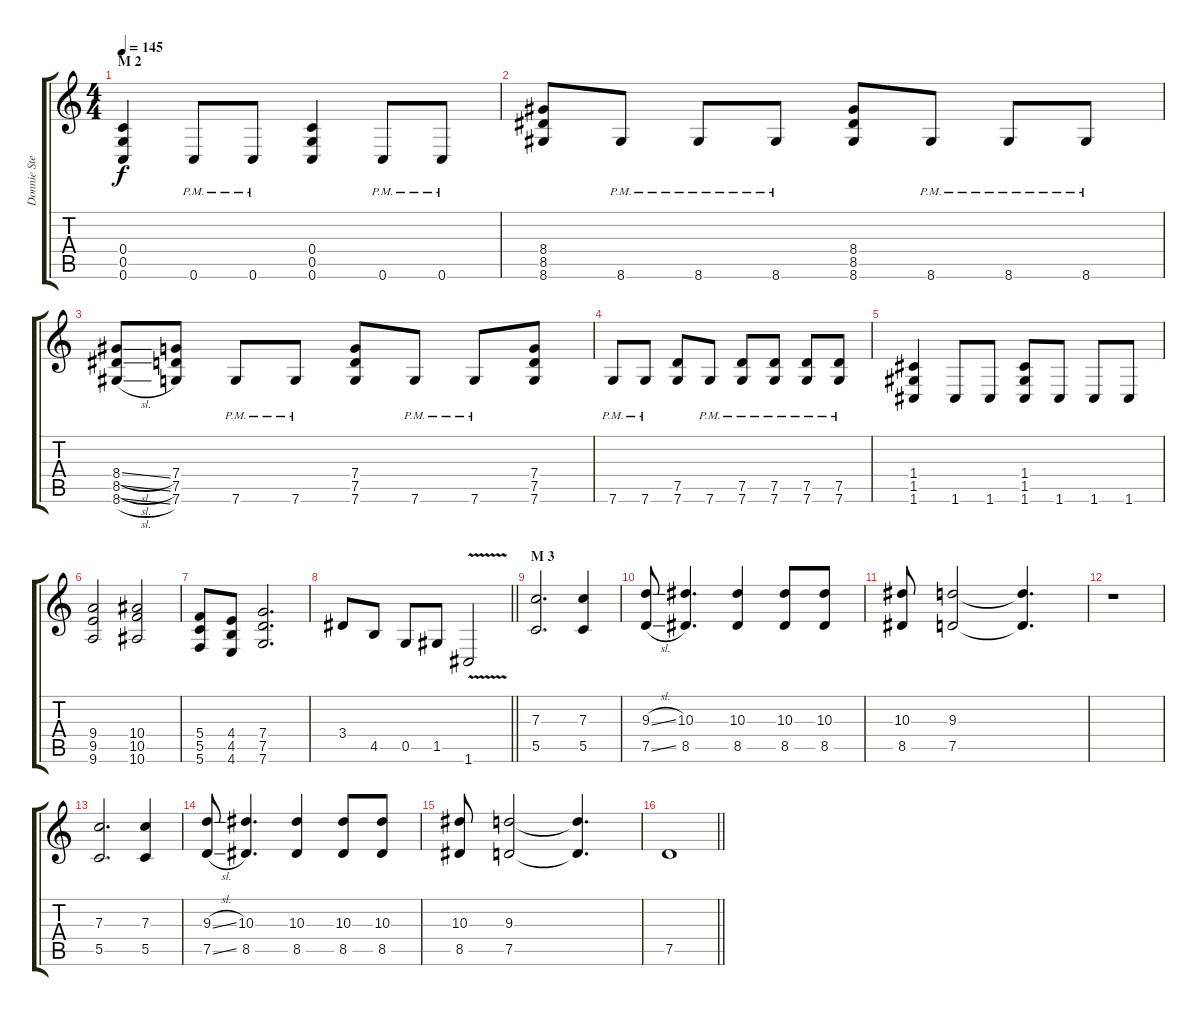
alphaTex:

\track ("Donnie Steele" "Donnie Ste") {instrument distortionguitar}
\staff {score tabs}
\tuning (D4 A3 F3 C3 G2 C2) {hide}
\ts (4 4)
\section ("" "M 2")
\tempo 145
\clef g2
\ks c
(0.4 0.5 0.6).4{dy f} 0.6{pm}.8 0.6{pm}.8 (0.4 0.5 0.6).4 0.6{pm}.8 0.6{pm}.8 |
(8.4 8.5 8.6).8 8.6{pm}.8 8.6{pm}.8 8.6{pm}.8 (8.4 8.5 8.6).8 8.6{pm}.8 8.6{pm}.8 8.6{pm}.8 |
(8.4{sl} 8.5{sl} 8.6{sl}).8 (7.4 7.5 7.6).8 7.6{pm}.8 7.6{pm}.8 (7.4 7.5 7.6).8 7.6{pm}.8 7.6{pm}.8 (7.4 7.5 7.6).8 |
7.6{pm}.8 7.6{pm}.8 (7.5 7.6).8 7.6{pm}.8 (7.5{pm} 7.6{pm}).8 (7.5{pm} 7.6{pm}).8 (7.5{pm} 7.6{pm}).8 (7.5{pm} 7.6{pm}).8 |
(1.4 1.5 1.6).4 1.6.8 1.6.8 (1.4 1.5 1.6).8 1.6.8 1.6.8 1.6.8 |
(9.4 9.5 9.6).2 (10.4 10.5 10.6).2 |
(5.4 5.5 5.6).8 (4.4 4.5 4.6).8 (7.4 7.5 7.6).2{d} |
\barLineRight lightlight
3.4.8 4.5.8 0.5.8 1.5.8 1.6{v}.2 |
\section ("" "M 3")
(7.3 5.5).2{d} (7.3 5.5).4 |
(9.3{sl} 7.5{sl}).8 (10.3 8.5).4{d} (10.3 8.5).4 (10.3 8.5).8 (10.3 8.5).8 |
(10.3 8.5).8 (9.3 7.5).2 (9.3{t} 7.5{t}).4{d} |
r.1 |
(7.3 5.5).2{d} (7.3 5.5).4 |
(9.3{sl} 7.5{sl}).8 (10.3 8.5).4{d} (10.3 8.5).4 (10.3 8.5).8 (10.3 8.5).8 |
(10.3 8.5).8 (9.3 7.5).2 (9.3{t} 7.5{t}).4{d} |
\barLineRight lightlight
7.5.1
